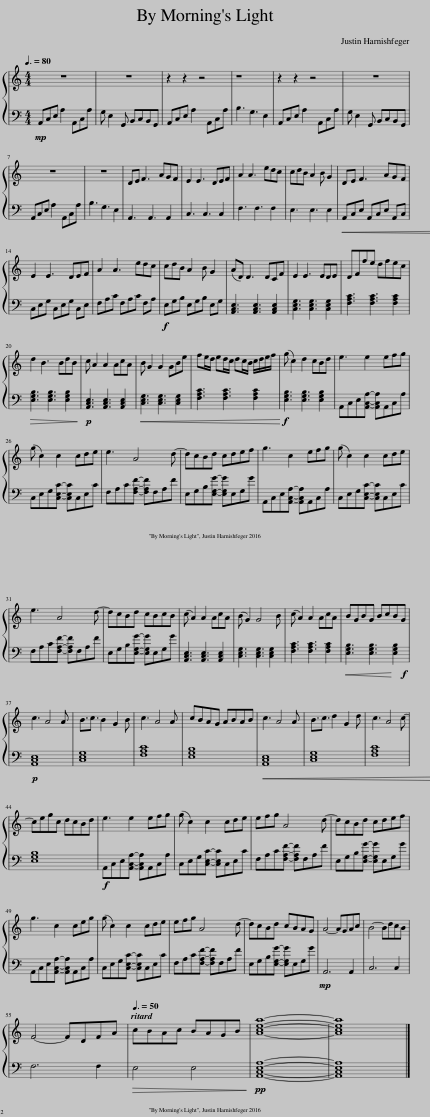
X:1
%%score { 1 | 2 }
L:1/8
Q:3/8=80
M:4/4
I:linebreak $
K:C
V:1 treble
V:2 bass
V:1
 z8 | z8 | z2 z2 z4 | z8 | z2 z2 z4 | %5
 z8 |$ z8 | z8 | DE F3 AGF | E2 E3 DEF | %10
 A2 A3 edc | cdB A2 B G2 | DE F3 AGF |$ E2 E3 DEF | A2 A3 edc | %15
 cdB A2 B G2 | (AD) D3 DCF | E2 E3 EDE | DFfe dfec |$ d2 B3 BdB | %20
 c A2 A2 AcA | B G2 G2 GBe | fe/d/ ed/c/ dc/B/ c/d/e/f/ | (g c2) d2 cBd | e3 e2 efg |$ %25
 (g c2) c2 cde | e3 A4 d- | dcBd cdef | g3 c2 efg | (g c2) c2 cde |$ %30
 e3 A4 d- | dcBd cBcB | (c A2) A2 AcA | (B G2) G4 B | (c A2) A2 AcA | %35
 BGBG BcBG |$ c3 A4 A | B3/2c3/2 B2 G2 B | c3 A4 A | cBAG ABAB | %40
 c3 A4 A | B3/2c3/2 d2 G2 d | c3 A4 c- |$ cegc dcBd | e3 e2 efg | %45
 (g c2) c2 cde | efg A4 d- | dcBd cdef |$ g3 c2 ceg | (g c2) c2 cde | %50
 efg A4 d- | dcBd cBAG | A4- AGAc | B4- BdcB |$ F4- FDFA | %55
[Q:3/8=50] cBAc BAGB | [Acea]8- | [Acea]8 |] %58
V:2
!mp! A,,C,E, A,2 A,,C,A, | G, E,2 G,, B,,C,B,,G,, | A,,C,E, A,2 A,,C,A, | B,3 G,3 E,2 | A,,C,E, A,2 A,,C,A, | %5
 G, E,2 G,, B,,C,B,,G,, |$ A,,C,E, A,2 A,,C,A, | B,3 G,3 E,2 | A,,3 A,,3 A,,2 | C,3 C,3 C,2 | %10
 F,3 F,3 F,2 | E,3 E,3 E,2 |!<(! A,,C,E, A,,C,E, A,,C,!<)! |$ C,E,G, C,E,G, C,E, | F,A,C F,A,C F,A, | %15
!f! E,G,B, E,G,B, E,G, | [A,,C,E,]3 [A,,C,E,]3 [A,,C,E,]2 | [C,E,G,]3 [C,E,G,]3 [C,E,G,]2 | [F,A,C]3 [F,A,C]3 [F,A,C]2 |$!>(! [E,G,B,]3 [E,G,B,]3 [E,G,B,]2!>)! | %20
!p! [A,,C,E,]3 [A,,C,E,]3 [A,,C,E,]2 |!<(! [C,E,G,]3 [C,E,G,]3 [C,E,G,]2!<)! | [F,A,C]3 [F,A,C]3 [F,A,C]2 |!f! [E,G,B,]3 [E,G,B,]3 [E,G,B,]2 | A,,C,E,[A,,C,A,]- [A,,C,A,]A,,C,A, |$ %25
 C,E,G,[C,E,C]- [C,E,C]C,E,C | F,A,C[F,A,F]- [F,A,F]F,A,F | E,G,B,[E,G,G]- [E,G,G]E,G,G | A,,C,E,[A,,C,A,]- [A,,C,A,]A,,C,A, | C,E,G,[C,E,C]- [C,E,C]C,E,C |$ %30
 F,A,C[F,A,F]- [F,A,F]F,A,F | E,G,B,[E,G,G]- [E,G,G]E,G,G | [A,,C,E,]3 [A,,C,E,]3 [A,,C,E,]2 | [C,E,G,]3 [C,E,G,]3 [C,E,G,]2 | [F,A,C]3 [F,A,C]3 [F,A,C]2 | %35
!<(! [E,G,B,]3 [E,G,B,]3!f! [E,G,B,]2!<)! |$!p! [A,,C,E,]8 | [C,E,G,]8 | [F,A,C]8 | [E,G,B,]8 | %40
!<(! [A,,C,E,]8!<)! | [C,E,G,]8 | [F,A,C]8 |$ [E,G,B,]8 |!f! A,,C,E,[A,,C,A,]- [A,,C,A,]A,,C,A, | %45
 C,E,G,[C,E,C]- [C,E,C]C,E,C | F,A,C[F,A,F]- [F,A,F]F,A,F | E,G,B,[E,G,G]- [E,G,G]E,G,G |$ A,,C,E,[A,,C,A,]- [A,,C,A,]A,,C,A, | C,E,G,[C,E,C]- [C,E,C]C,E,C | %50
 F,A,C[F,A,F]- [F,A,F]F,A,F | E,G,B,[E,G,G]- [E,G,G]E,G,G |!mp! A,,6 A,,2 | C,6 C,2 |$ F,6 F,2 | %55
!>(! E,4 E,4!>)! |!pp! [A,,C,E,A,]8- | [A,,C,E,A,]8 |] %58
